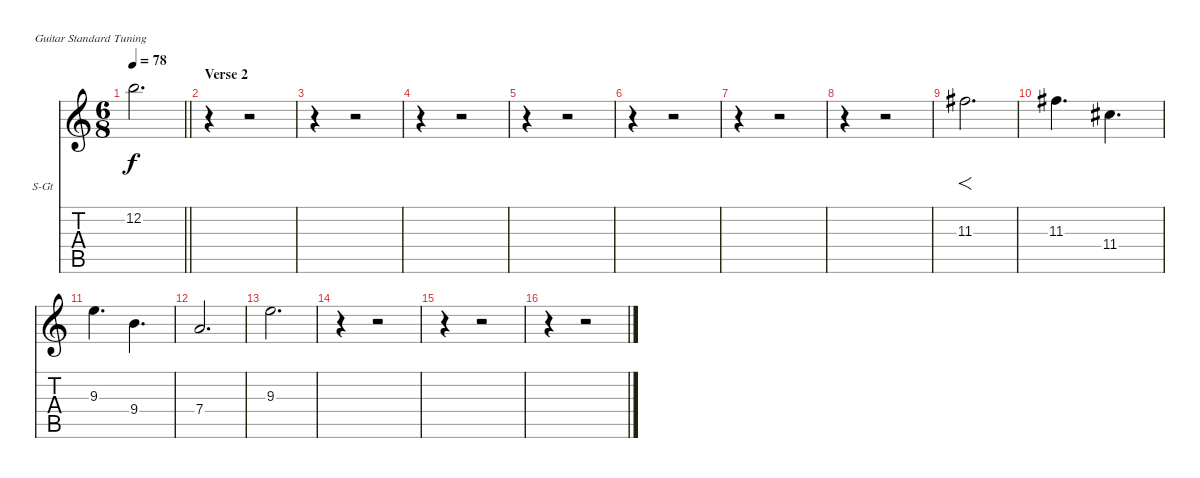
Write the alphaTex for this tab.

\bracketExtendMode nobrackets
\firstSystemTrackNameOrientation horizontal
\otherSystemsTrackNameOrientation horizontal
\track ("Karin Svensson" "S-Gt") {instrument violin}
\staff {score tabs}
\tuning (E4 B3 G3 D3 A2 E2)
\displaytranspose 12
\ts (6 8)
\tempo 78
\clef g2
\barLineRight lightlight
\ks c
12.2.2{d dy f} |
\section ("" "Verse 2")
r.4 r.2 |
r.4 r.2 |
r.4 r.2 |
r.4 r.2 |
r.4 r.2 |
r.4 r.2 |
r.4 r.2 |
11.3.2{f d} |
11.3.4{d} 11.4.4{d} |
9.3.4{d} 9.4.4{d} |
7.4.2{d} |
9.3.2{d} |
r.4 r.2 |
r.4 r.2 |
r.4 r.2
